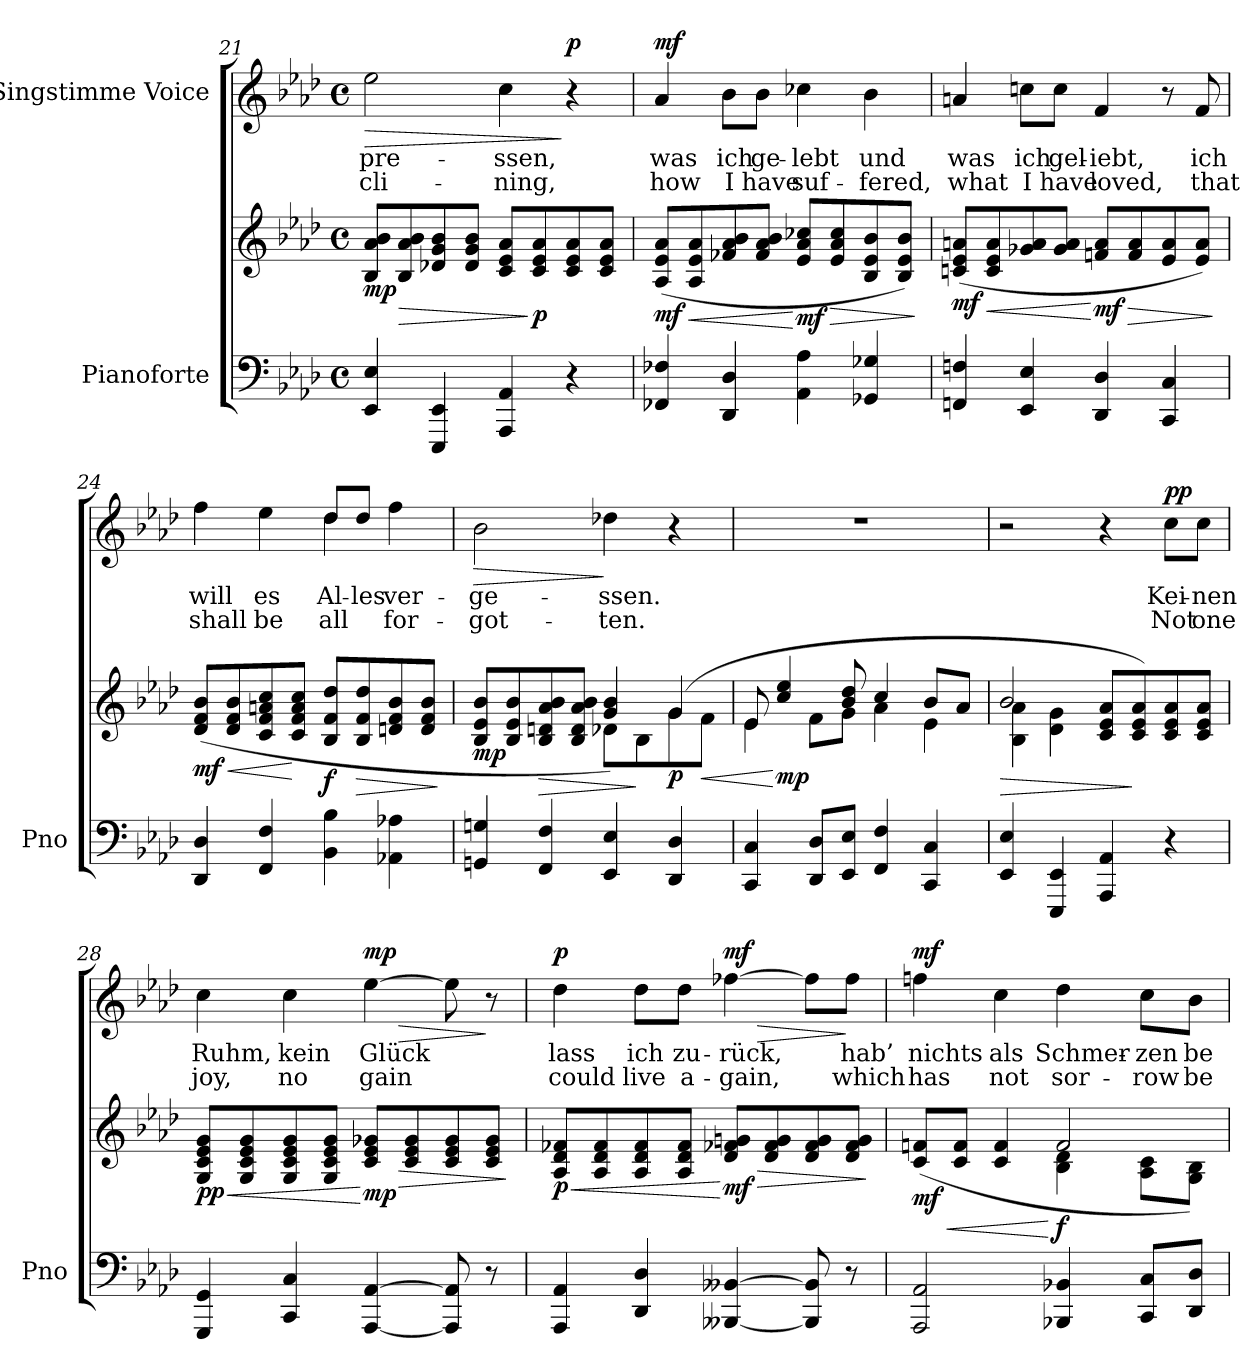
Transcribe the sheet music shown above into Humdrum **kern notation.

**kern	**kern	**dynam	**kern	**text	**text	**dynam
*part2	*part2	*part2	*part1	*part1	*part1	*part1
*staff3	*staff2	*staff2/3	*staff1	*staff1	*staff1	*staff1
*I"Pianoforte	*	*	*I"Singstimme Voice	*	*	*
*I'Pno	*	*	*	*	*	*
*clefF4	*clefG2	*	*clefG2	*	*	*
*k[b-e-a-d-]	*k[b-e-a-d-]	*	*k[b-e-a-d-]	*	*	*
*M4/4	*M4/4	*	*M4/4	*	*	*
*met(c)	*met(c)	*	*met(c)	*	*	*
=21	=21	=21	=21	=21	=21	=21
!	!	!LO:HP:b	!	!LO:LY:b	!LO:LY:b	!LO:HP:b
!	!	!LO:DY:n=1:b	!	!	!	!
4EE-/ 4E-/	8B-/ 8a-/ 8b-/L	> mp	2ee-\	-pre-	-cli-	>
.	8B-/ 8a-/ 8b-/	.	.	.	.	.
4EEE-/ 4EE-/	8d-X/ 8g/ 8b-/	.	.	.	.	.
.	8d-/ 8g/ 8b-/J	.	.	.	.	.
!	!	!	!	!LO:LY:b	!LO:LY:b	!
4AAA-/ 4AA-/	8c/ 8e-/ 8a-/L	.	4cc\	-ssen,	-ning,	.
!	!	!LO:DY:n=2:b	!	!	!	!
.	8c/ 8e-/ 8a-/	] p	.	.	.	.
!	!	!	!	!	!	!LO:DY:n=1:b
4r	8c/ 8e-/ 8a-/	.	4r	.	.	] p
.	8c/ 8e-/ 8a-/J	.	.	.	.	.
=22	=22	=22	=22	=22	=22	=22
!	!	!LO:HP:b	!	!LO:LY:b	!LO:LY:b	!
!	!	!LO:DY:n=1:b	!	!	!	!LO:DY:a
4FF-X/ 4F-X/	(>8A-/ 8e-/ 8a-/L	< mf	4a-/	was	how	mf
.	8A-/ 8e-/ 8a-/	.	.	.	.	.
!	!	!	!	!LO:LY:b	!LO:LY:b	!
4DD-/ 4D-/	8f-X/ 8a-/ 8b-/	.	8b-\L	ich	I	.
!	!	!	!	!LO:LY:b	!LO:LY:b	!
.	8f-/ 8a-/ 8b-/J	.	8b-\J	ge-	have	.
!	!	!LO:HP:n=1:b	!	!LO:LY:b	!LO:LY:b	!
!	!	!LO:DY:n=2:b	!	!	!	!
4AA-\ 4A-\	8e-/ 8a-/ 8cc-X/L	[ > mf	4cc-X\	-lebt	suf-	.
.	8e-/ 8a-/ 8cc-/	.	.	.	.	.
!	!	!	!	!LO:LY:b	!LO:LY:b	!
4GG-X/ 4G-X/	8B-/ 8e-/ 8b-/	.	4b-\	und	-fered,	.
.	8B-/ 8e-/ 8b-/J)	.	.	.	.	.
.	.	]	.	.	.	.
=23	=23	=23	=23	=23	=23	=23
!	!	!LO:HP:b	!	!LO:LY:b	!LO:LY:b	!
!	!	!LO:DY:n=1:b	!	!	!	!
4FFn/ 4Fn/	(>8cn/ 8e-/ 8an/L	< mf	4an/	was	what	.
.	8c/ 8e-/ 8a/	.	.	.	.	.
!	!	!	!	!LO:LY:b	!LO:LY:b	!
4EE-/ 4E-/	8g-X/ 8a/	.	8ccn\L	ich	I	.
!	!	!	!	!LO:LY:b	!LO:LY:b	!
.	8g-/ 8a/J	.	8cc\J	gel-	have	.
!	!	!LO:HP:n=1:b	!	!LO:LY:b	!LO:LY:b	!
!	!	!LO:DY:n=2:b	!	!	!	!
4DD-/ 4D-/	8fn/ 8a/L	[ > mf	4f/	-iebt,	loved,	.
.	8f/ 8a/	.	.	.	.	.
4CC/ 4C/	8e-/ 8a/	.	8r	.	.	.
!	!	!	!	!LO:LY:b	!LO:LY:b	!
.	8e-/ 8a/J)	.	8f/	ich	that	.
.	.	]	.	.	.	.
!!LO:LB:g=z
=24	=24	=24	=24	=24	=24	=24
!	!	!LO:HP:b	!	!LO:LY:b	!LO:LY:b	!
*	*	*	*^	*	*	*
!	!	!LO:DY:n=1:b	!	!	!	!	!
4DD-/ 4D-/	(>8d-/ 8f/ 8b-/L	< mf	4ff\	2ryy	will	shall	.
.	8d-/ 8f/ 8b-/	.	.	.	.	.	.
!	!	!	!	!	!LO:LY:b	!LO:LY:b	!
4FF/ 4F/	8c/ 8f/ 8an/ 8cc/	.	4ee-\	.	es	be	.
.	8c/ 8f/ 8a/ 8cc/J	[	.	.	.	.	.
!	!	!LO:DY:n=2:b	!	!	!LO:LY:b	!LO:LY:b	!
4BB-\ 4B-\	8B-/ 8f/ 8dd-/L	f	8dd-/L	4dd-\	Al-	all	.
!	!	!LO:HP:b	!	!	!LO:LY:b	!	!
.	8B-/ 8f/ 8dd-/	>	8dd-/J	.	-les	.	.
!	!	!	!	!	!LO:LY:b	!LO:LY:b	!
4AA-X\ 4A-X\	8dn/ 8f/ 8b-/	.	4ff\	4ryy	ver-	for-	.
.	8d/ 8f/ 8b-/J	.	.	.	.	.	.
*	*	*	*v	*v	*	*	*
.	.	]	.	.	.	.
=25	=25	=25	=25	=25	=25	=25
*	*^	*	*	*	*	*
!	!	!	!LO:DY:b	!	!LO:LY:b	!LO:LY:b	!LO:HP:b
4GGn/ 4Gn/	8B-/ 8e-/ 8b-/L	2ryy	mp	2b-\	-ge-	-got-	>
.	8B-/ 8e-/ 8b-/	.	.	.	.	.	.
!	!	!	!LO:HP:b	!	!	!	!
4FF/ 4F/	8B-/ 8dn/ 8a-/ 8b-/	.	>	.	.	.	.
.	8B-/ 8d/ 8a-/ 8b-/J	.	.	.	.	.	.
!	!	!	!	!	!LO:LY:b	!LO:LY:b	!
4EE-/ 4E-/	4g/ 4b-/)	8d-X\L	.	4dd-X\	-ssen.	-ten.	]
.	.	8B-\	]	.	.	.	.
!	!	!	!LO:DY:b	!	!	!	!
4DD-/ 4D-/	(>4g/	8g\	p	4r	.	.	.
!	!	!	!LO:HP:b	!	!	!	!
.	.	8f\J	<	.	.	.	.
=26	=26	=26	=26	=26	=26	=26	=26
4CC/ 4C/	8e-/	4e-\	.	1r	.	.	.
!	!	!	!LO:DY:n=1:b	!	!	!	!
.	4cc/ 4ee-/	.	[ mp	.	.	.	.
8DD-/ 8D-/L	.	8f\L	.	.	.	.	.
8EE-/ 8E-/J	8b-/ 8dd-/	8g\J	.	.	.	.	.
4FF/ 4F/	4cc/	4a-\	.	.	.	.	.
4CC/ 4C/	8b-/L	4e-\	.	.	.	.	.
.	8a-/J	.	.	.	.	.	.
=27	=27	=27	=27	=27	=27	=27	=27
!	!	!	!LO:HP:b	!	!	!	!
4EE-/ 4E-/	2b-/	4B-\ 4a-\	>	2r	.	.	.
4EEE-/ 4EE-/	.	4d-\ 4g\	.	.	.	.	.
4AAA-/ 4AA-/	8c/ 8e-/ 8a-/L	2ryy	.	4r	.	.	.
.	8c/ 8e-/ 8a-/)	.	]	.	.	.	.
!	!	!	!	!	!LO:LY:b	!LO:LY:b	!LO:DY:a
4r	8c/ 8e-/ 8a-/	.	.	8cc\L	Kei-	Not	pp
!	!	!	!	!	!LO:LY:b	!LO:LY:b	!
.	8c/ 8e-/ 8a-/J	.	.	8cc\J	-nen	one	.
*	*v	*v	*	*	*	*	*
!!LO:LB:g=z
=28	=28	=28	=28	=28	=28	=28
!	!	!LO:HP:b	!	!LO:LY:b	!LO:LY:b	!
!	!	!LO:DY:n=1:b	!	!	!	!
4GGG/ 4GG/	8G/ 8c/ 8e-/ 8g/L	< pp	4cc\	Ruhm,	joy,	.
.	8G/ 8c/ 8e-/ 8g/	.	.	.	.	.
!	!	!	!	!LO:LY:b	!LO:LY:b	!
4CC/ 4C/	8G/ 8c/ 8e-/ 8g/	.	4cc\	kein	no	.
.	8G/ 8c/ 8e-/ 8g/J	.	.	.	.	.
!	!	!LO:HP:n=1:b	!	!LO:LY:b	!LO:LY:b	!LO:HP:b
!	!	!LO:DY:n=2:b	!	!	!	!LO:DY:n=1:b
[4AAA-/ [4AA-/	8c/ 8e-/ 8g-X/L	[ > mp	[4ee-\	Glück	gain	> mp
.	8c/ 8e-/ 8g-/	.	.	.	.	.
8AAA-/] 8AA-/]	8c/ 8e-/ 8g-/	.	8ee-\]	.	.	.
8r	8c/ 8e-/ 8g-/J	.	8r	.	.	]
.	.	]	.	.	.	.
=29	=29	=29	=29	=29	=29	=29
!	!	!LO:HP:b	!	!LO:LY:b	!LO:LY:b	!
!	!	!LO:DY:n=1:b	!	!	!	!LO:DY:a
4AAA-/ 4AA-/	8A-/ 8d-/ 8f-X/L	< p	4dd-\	lass	could	p
.	8A-/ 8d-/ 8f-/	.	.	.	.	.
!	!	!	!	!LO:LY:b	!LO:LY:b	!
4DD-/ 4D-/	8A-/ 8d-/ 8f-/	.	8dd-\L	ich	live	.
!	!	!	!	!LO:LY:b	!LO:LY:b	!
.	8A-/ 8d-/ 8f-/J	.	8dd-\J	zu-	a-	.
!	!	!LO:HP:n=1:b	!	!LO:LY:b	!LO:LY:b	!LO:HP:b
!	!	!LO:DY:n=2:b	!	!	!	!LO:DY:n=1:b
[4BBB--X/ [4BB--X/	8d-/ 8f-X/ 8gn/L	[ > mf	[4ff-X\	-rück,	-gain,	> mf
.	8d-/ 8f-/ 8g/	.	.	.	.	.
8BBB--/] 8BB--/]	8d-/ 8f-/ 8g/	.	8ff-\L]	.	.	.
!	!	!	!	!LO:LY:b	!LO:LY:b	!
8r	8d-/ 8f-/ 8g/J	.	8ff-\J	hab’	which	]
.	.	]	.	.	.	.
=30	=30	=30	=30	=30	=30	=30
!	!	!LO:HP:b	!	!LO:LY:b	!LO:LY:b	!
*	*^	*	*	*	*	*
!	!	!	!LO:DY:n=1:b	!	!	!	!LO:DY:a
2AAA-/ 2AA-/	(>8c/ 8fn/L	2ryy	< mf	4ffn\	nichts	has	mf
.	8c/ 8f/J	.	.	.	.	.	.
!	!	!	!	!	!LO:LY:b	!LO:LY:b	!
.	4c/ 4f/	.	.	4cc\	als	not	.
!	!	!	!LO:DY:n=2:b	!	!LO:LY:b	!LO:LY:b	!
4BBB-X/ 4BB-X/	2f/	4B-\ 4d-\	[ f	4dd-\	Schmer-	sor-	.
!	!	!	!	!	!LO:LY:b	!LO:LY:b	!
8CC/ 8C/L	.	8A-\ 8c\L	.	8cc\L	-zen	-row	.
!	!	!	!	!	!LO:LY:b	!LO:LY:b	!
8DD-/ 8D-/J	.	8G\ 8B-\J)	.	8b-\J	be-	be-	.
*	*v	*v	*	*	*	*	*
=	=	=	=	=	=	=
*-	*-	*-	*-	*-	*-	*-
